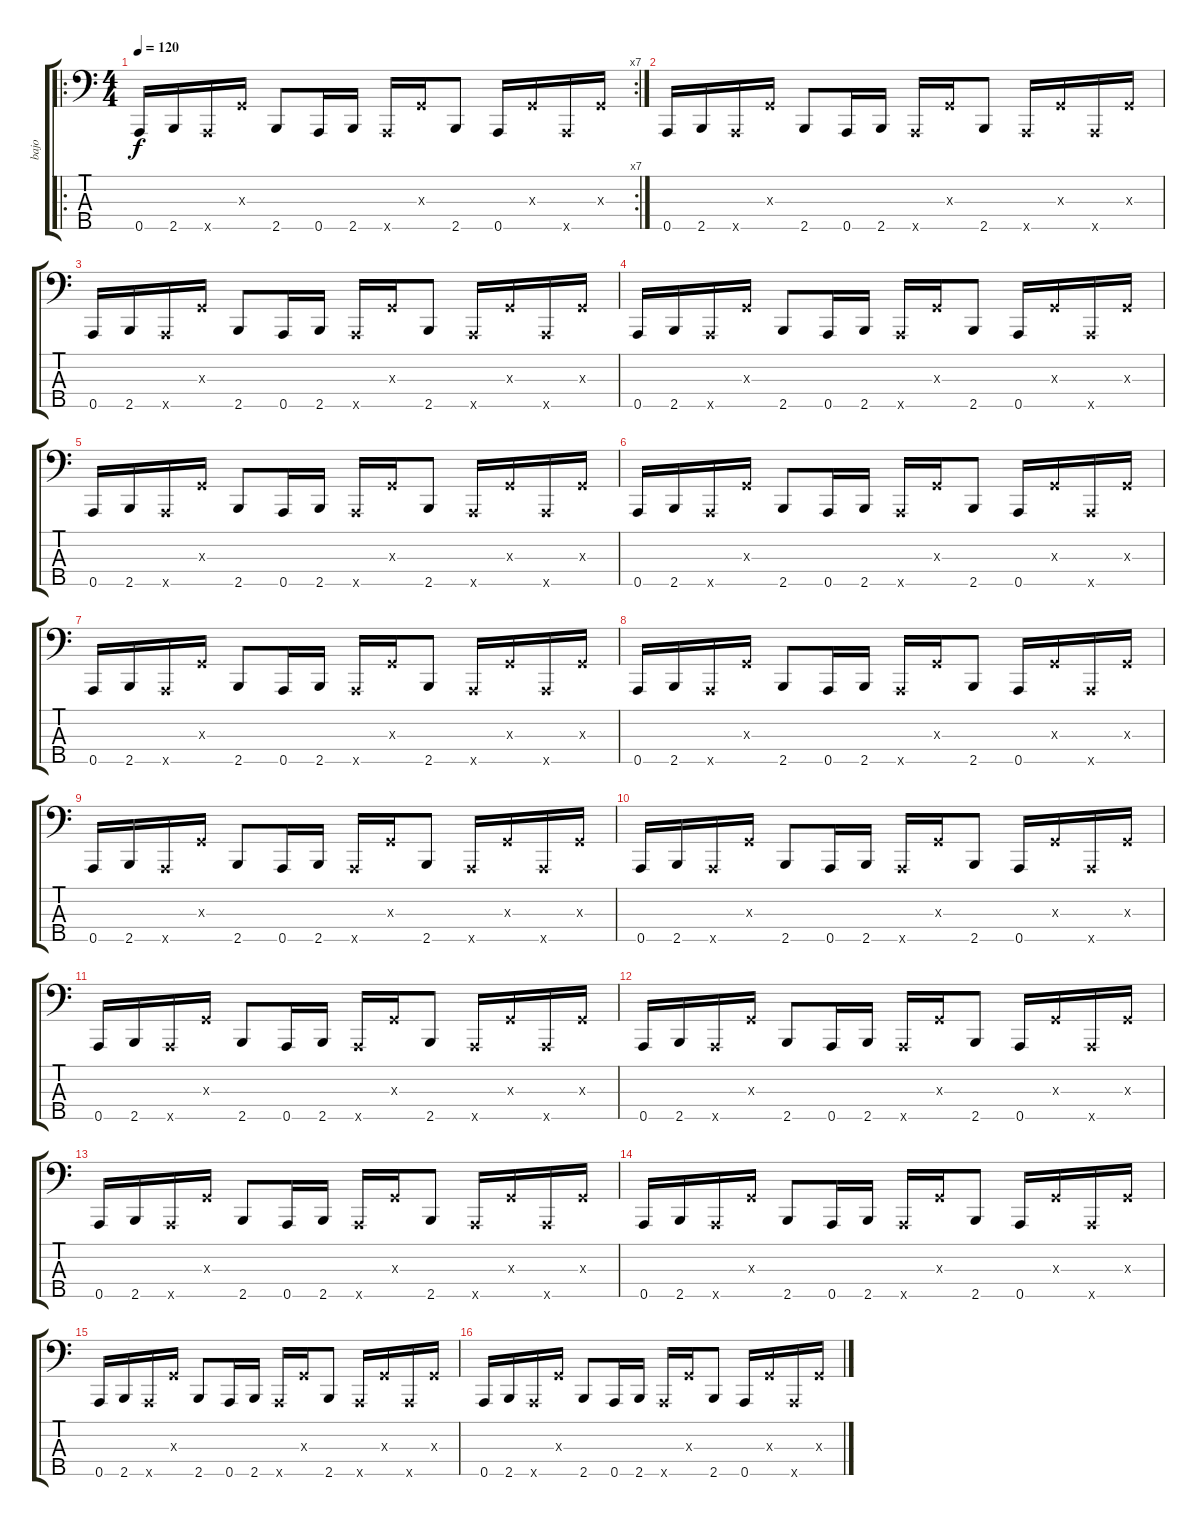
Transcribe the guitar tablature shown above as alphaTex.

\track ("bajo" "bajo") {instrument slapbass1}
\staff {score tabs}
\tuning (F2 C2 G1 D1 A0) {hide}
\ro
\rc 7
\ts (4 4)
\tempo 120
\clef f4
\ks c
0.5.16{dy f} 2.5.16 0.5{x}.16 0.3{x}.16 2.5.8 0.5.16 2.5.16 0.5{x}.16 0.3{x}.16 2.5.8 0.5.16 0.3{x}.16 0.5{x}.16 0.3{x}.16 |
0.5.16 2.5.16 0.5{x}.16 0.3{x}.16 2.5.8 0.5.16 2.5.16 0.5{x}.16 0.3{x}.16 2.5.8 0.5{x}.16 0.3{x}.16 0.5{x}.16 0.3{x}.16 |
0.5.16 2.5.16 0.5{x}.16 0.3{x}.16 2.5.8 0.5.16 2.5.16 0.5{x}.16 0.3{x}.16 2.5.8 0.5{x}.16 0.3{x}.16 0.5{x}.16 0.3{x}.16 |
0.5.16 2.5.16 0.5{x}.16 0.3{x}.16 2.5.8 0.5.16 2.5.16 0.5{x}.16 0.3{x}.16 2.5.8 0.5.16 0.3{x}.16 0.5{x}.16 0.3{x}.16 |
0.5.16 2.5.16 0.5{x}.16 0.3{x}.16 2.5.8 0.5.16 2.5.16 0.5{x}.16 0.3{x}.16 2.5.8 0.5{x}.16 0.3{x}.16 0.5{x}.16 0.3{x}.16 |
0.5.16 2.5.16 0.5{x}.16 0.3{x}.16 2.5.8 0.5.16 2.5.16 0.5{x}.16 0.3{x}.16 2.5.8 0.5.16 0.3{x}.16 0.5{x}.16 0.3{x}.16 |
0.5.16 2.5.16 0.5{x}.16 0.3{x}.16 2.5.8 0.5.16 2.5.16 0.5{x}.16 0.3{x}.16 2.5.8 0.5{x}.16 0.3{x}.16 0.5{x}.16 0.3{x}.16 |
0.5.16 2.5.16 0.5{x}.16 0.3{x}.16 2.5.8 0.5.16 2.5.16 0.5{x}.16 0.3{x}.16 2.5.8 0.5.16 0.3{x}.16 0.5{x}.16 0.3{x}.16 |
0.5.16 2.5.16 0.5{x}.16 0.3{x}.16 2.5.8 0.5.16 2.5.16 0.5{x}.16 0.3{x}.16 2.5.8 0.5{x}.16 0.3{x}.16 0.5{x}.16 0.3{x}.16 |
0.5.16 2.5.16 0.5{x}.16 0.3{x}.16 2.5.8 0.5.16 2.5.16 0.5{x}.16 0.3{x}.16 2.5.8 0.5.16 0.3{x}.16 0.5{x}.16 0.3{x}.16 |
0.5.16 2.5.16 0.5{x}.16 0.3{x}.16 2.5.8 0.5.16 2.5.16 0.5{x}.16 0.3{x}.16 2.5.8 0.5{x}.16 0.3{x}.16 0.5{x}.16 0.3{x}.16 |
0.5.16 2.5.16 0.5{x}.16 0.3{x}.16 2.5.8 0.5.16 2.5.16 0.5{x}.16 0.3{x}.16 2.5.8 0.5.16 0.3{x}.16 0.5{x}.16 0.3{x}.16 |
0.5.16 2.5.16 0.5{x}.16 0.3{x}.16 2.5.8 0.5.16 2.5.16 0.5{x}.16 0.3{x}.16 2.5.8 0.5{x}.16 0.3{x}.16 0.5{x}.16 0.3{x}.16 |
0.5.16 2.5.16 0.5{x}.16 0.3{x}.16 2.5.8 0.5.16 2.5.16 0.5{x}.16 0.3{x}.16 2.5.8 0.5.16 0.3{x}.16 0.5{x}.16 0.3{x}.16 |
0.5.16 2.5.16 0.5{x}.16 0.3{x}.16 2.5.8 0.5.16 2.5.16 0.5{x}.16 0.3{x}.16 2.5.8 0.5{x}.16 0.3{x}.16 0.5{x}.16 0.3{x}.16 |
0.5.16 2.5.16 0.5{x}.16 0.3{x}.16 2.5.8 0.5.16 2.5.16 0.5{x}.16 0.3{x}.16 2.5.8 0.5.16 0.3{x}.16 0.5{x}.16 0.3{x}.16
